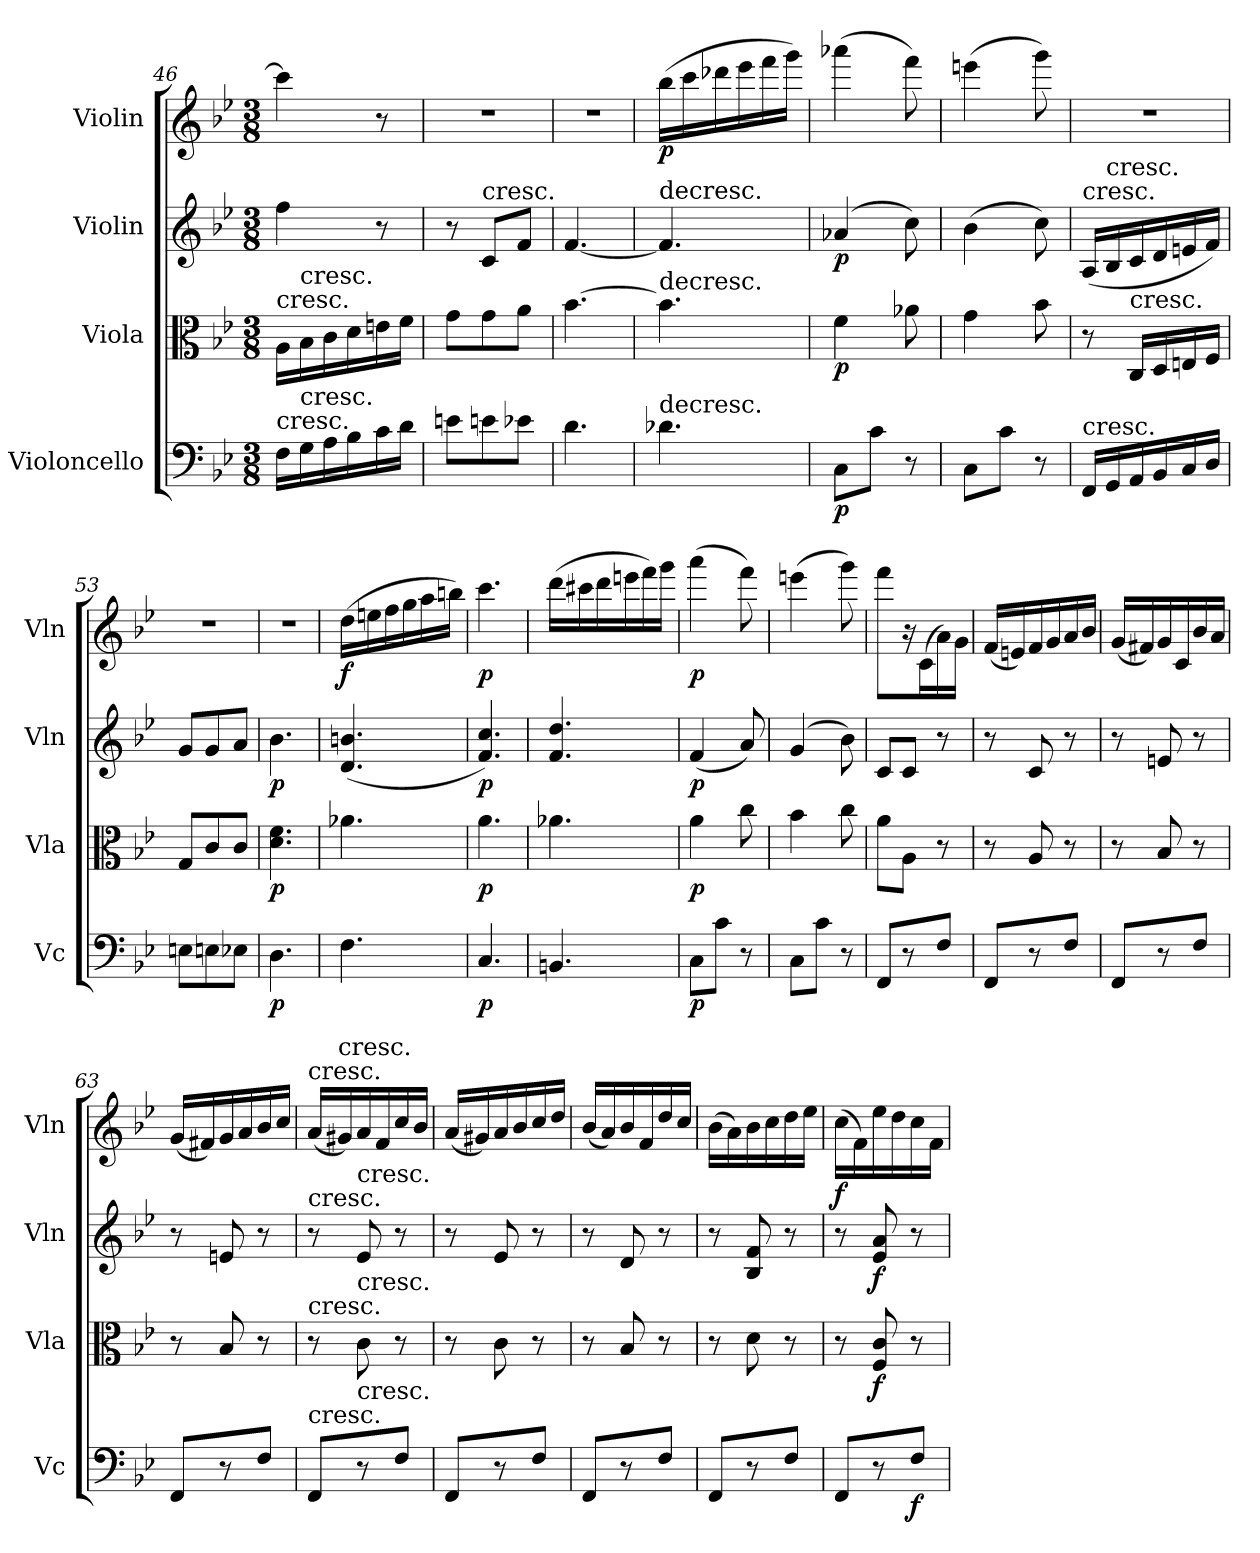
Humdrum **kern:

**kern	**dynam	**kern	**dynam	**kern	**dynam	**kern	**dynam
*part4	*part4	*part3	*part3	*part2	*part2	*part1	*part1
*staff4	*staff4	*staff3	*staff3	*staff2	*staff2	*staff1	*staff1
*I"Violoncello	*	*I"Viola	*	*I"Violin	*	*I"Violin	*
*I'Vc	*	*I'Vla	*	*I'Vln	*	*I'Vln	*
*clefF4	*	*clefC3	*	*clefG2	*	*clefG2	*
*k[b-e-]	*	*k[b-e-]	*	*k[b-e-]	*	*k[b-e-]	*
*B-:	*	*B-:	*	*B-:	*	*B-:	*
*M3/8	*	*M3/8	*	*M3/8	*	*M3/8	*
=46	=46	=46	=46	=46	=46	=46	=46
!	!	!LO:TX:t=cresc.	!	!	!	!	!
!LO:TX:t=cresc.	!	!	!	!	!	!	!
16F\LL	.	16A\LL	.	4ff\	.	4ccc\]	.
!	!	!LO:TX:t=cresc.	!	!	!	!	!
!LO:TX:t=cresc.	!	!	!	!	!	!	!
16G\	.	16B-\	.	.	.	.	.
16A\	.	16c\	.	.	.	.	.
16B-\	.	16d\	.	.	.	.	.
16c\	.	16en\	.	8r	.	8r	.
16d\JJ	.	16f\JJ	.	.	.	.	.
=47	=47	=47	=47	=47	=47	=47	=47
8en\L	.	8g\L	.	8r	.	4.r	.
!	!	!	!	!LO:TX:t=cresc.	!	!	!
8en\	.	8g\	.	8c/L	.	.	.
8e-X\J	.	8a\J	.	8f/J	.	.	.
=48	=48	=48	=48	=48	=48	=48	=48
4.d\	.	[4.b-\	.	[4.f/	.	4.r	.
=49	=49	=49	=49	=49	=49	=49	=49
!	!	!	!	!LO:TX:t=decresc.	!	!	!
!	!	!LO:TX:t=decresc.	!	!	!	!	!
!LO:TX:t=decresc.	!	!	!	!	!	!	!
4.d-X\	.	4.b-\]	.	4.f/]	.	(16bb-\LL	p
.	.	.	.	.	.	16ccc\	.
.	.	.	.	.	.	16ddd-X\	.
.	.	.	.	.	.	16eee-\	.
.	.	.	.	.	.	16fff\	.
.	.	.	.	.	.	16ggg\JJ)	.
=50	=50	=50	=50	=50	=50	=50	=50
8C\L	p	4f\	p	(4a-X/	p	(4aaa-X\	.
8c\J	.	.	.	.	.	.	.
8r	.	8a-X\	.	8cc\)	.	8fff\)	.
=51	=51	=51	=51	=51	=51	=51	=51
8C\L	.	4g\	.	(4b-\	.	(4eeen\	.
8c\J	.	.	.	.	.	.	.
8r	.	8b-\	.	8cc\)	.	8ggg\)	.
=52	=52	=52	=52	=52	=52	=52	=52
!	!	!	!	!LO:TX:t=cresc.	!	!	!
!LO:TX:t=cresc.	!	!	!	!	!	!	!
16FF/LL	.	8r	.	(16A/LL	.	4.r	.
!	!	!	!	!LO:TX:t=cresc.	!	!	!
16GG/	.	.	.	16B-/	.	.	.
!	!	!LO:TX:t=cresc.	!	!	!	!	!
16AA/	.	16C/LL	.	16c/	.	.	.
16BB-/	.	16D/	.	16d/	.	.	.
16C/	.	16En/	.	16en/	.	.	.
16D/JJ	.	16F/JJ	.	16f/JJ)	.	.	.
=53	=53	=53	=53	=53	=53	=53	=53
8En\L	.	8G/L	.	8g/L	.	4.r	.
8En\	.	8c/	.	8g/	.	.	.
8E-X\J	.	8c/J	.	8a/J	.	.	.
=54	=54	=54	=54	=54	=54	=54	=54
4.D\	p	4.d\ 4.f\	p	4.b-\	p	4.r	.
=55	=55	=55	=55	=55	=55	=55	=55
4.F\	.	4.a-X\	.	(4.d/ 4.bn/	.	(16dd\LL	f
.	.	.	.	.	.	16een\	.
.	.	.	.	.	.	16ff\	.
.	.	.	.	.	.	16gg\	.
.	.	.	.	.	.	16aa\	.
.	.	.	.	.	.	16bbn\JJ)	.
=56	=56	=56	=56	=56	=56	=56	=56
4.C/	p	4.a\	p	4.f/ 4.cc/)	p	4.ccc\	p
=57	=57	=57	=57	=57	=57	=57	=57
4.BBn/	.	4.a-X\	.	4.f/ 4.dd/	.	(16ddd\LL	.
.	.	.	.	.	.	16ccc#X\	.
.	.	.	.	.	.	16ddd\	.
.	.	.	.	.	.	16eeen\	.
.	.	.	.	.	.	16fff\)	.
.	.	.	.	.	.	16ggg\JJ	.
=58	=58	=58	=58	=58	=58	=58	=58
8C\L	p	4a\	p	(4f/	p	(4aaa\	p
8c\J	.	.	.	.	.	.	.
8r	.	8cc\	.	8a/)	.	8fff\)	.
=59	=59	=59	=59	=59	=59	=59	=59
8C\L	.	4b-\	.	(4g/	.	(4eeen\	.
8c\J	.	.	.	.	.	.	.
8r	.	8cc\	.	8b-\)	.	8ggg\)	.
=60	=60	=60	=60	=60	=60	=60	=60
8FF/L	.	8a\L	.	8c/L	.	8fff\L	.
8r	.	8A\J	.	8c/J	.	16r	.
.	.	.	.	.	.	(16c\L	.
8F/J	.	8r	.	8r	.	16a\)	.
.	.	.	.	.	.	16g\JJ	.
=61	=61	=61	=61	=61	=61	=61	=61
8FF/L	.	8r	.	8r	.	(16f/LL	.
.	.	.	.	.	.	16en/)	.
8r	.	8A/	.	8c/	.	16f/	.
.	.	.	.	.	.	16g/	.
8F/J	.	8r	.	8r	.	16a/	.
.	.	.	.	.	.	16b-/JJ	.
=62	=62	=62	=62	=62	=62	=62	=62
8FF/L	.	8r	.	8r	.	(16g/LL	.
.	.	.	.	.	.	16f#X/)	.
8r	.	8B-/	.	8en/	.	16g/	.
.	.	.	.	.	.	16c/	.
8F/J	.	8r	.	8r	.	16b-/	.
.	.	.	.	.	.	16a/JJ	.
=63	=63	=63	=63	=63	=63	=63	=63
8FF/L	.	8r	.	8r	.	(16g/LL	.
.	.	.	.	.	.	16f#X/)	.
8r	.	8B-/	.	8en/	.	16g/	.
.	.	.	.	.	.	16a/	.
8F/J	.	8r	.	8r	.	16b-/	.
.	.	.	.	.	.	16cc/JJ	.
=64	=64	=64	=64	=64	=64	=64	=64
!	!	!	!	!	!	!LO:TX:t=cresc.	!
!	!	!	!	!LO:TX:t=cresc.	!	!	!
!	!	!LO:TX:t=cresc.	!	!	!	!	!
!LO:TX:t=cresc.	!	!	!	!	!	!	!
8FF/L	.	8r	.	8r	.	(16a/LL	.
!	!	!	!	!	!	!LO:TX:t=cresc.	!
.	.	.	.	.	.	16g#X/)	.
!	!	!	!	!LO:TX:t=cresc.	!	!	!
!	!	!LO:TX:t=cresc.	!	!	!	!	!
!LO:TX:t=cresc.	!	!	!	!	!	!	!
8r	.	8c\	.	8e-/	.	16a/	.
.	.	.	.	.	.	16f/	.
8F/J	.	8r	.	8r	.	16cc/	.
.	.	.	.	.	.	16b-/JJ	.
=65	=65	=65	=65	=65	=65	=65	=65
8FF/L	.	8r	.	8r	.	(16a/LL	.
.	.	.	.	.	.	16g#X/)	.
8r	.	8c\	.	8e-/	.	16a/	.
.	.	.	.	.	.	16b-/	.
8F/J	.	8r	.	8r	.	16cc/	.
.	.	.	.	.	.	16dd/JJ	.
=66	=66	=66	=66	=66	=66	=66	=66
8FF/L	.	8r	.	8r	.	(16b-/LL	.
.	.	.	.	.	.	16a/)	.
8r	.	8B-/	.	8d/	.	16b-/	.
.	.	.	.	.	.	16f/	.
8F/J	.	8r	.	8r	.	16dd/	.
.	.	.	.	.	.	16cc/JJ	.
=67	=67	=67	=67	=67	=67	=67	=67
8FF/L	.	8r	.	8r	.	(16b-\LL	.
.	.	.	.	.	.	16a\)	.
8r	.	8d\	.	8B-/ 8f/	.	16b-\	.
.	.	.	.	.	.	16cc\	.
8F/J	.	8r	.	8r	.	16dd\	.
.	.	.	.	.	.	16ee-\JJ	.
=68	=68	=68	=68	=68	=68	=68	=68
8FF/L	.	8r	.	8r	.	(16cc\LL	f
.	.	.	.	.	.	16f\)	.
8r	.	8F/ 8c/	f	8e-/ 8a/	f	16ee-\	.
.	.	.	.	.	.	16dd\	.
8F/J	f	8r	.	8r	.	16cc\	.
.	.	.	.	.	.	16f\JJ	.
=	=	=	=	=	=	=	=
*-	*-	*-	*-	*-	*-	*-	*-
